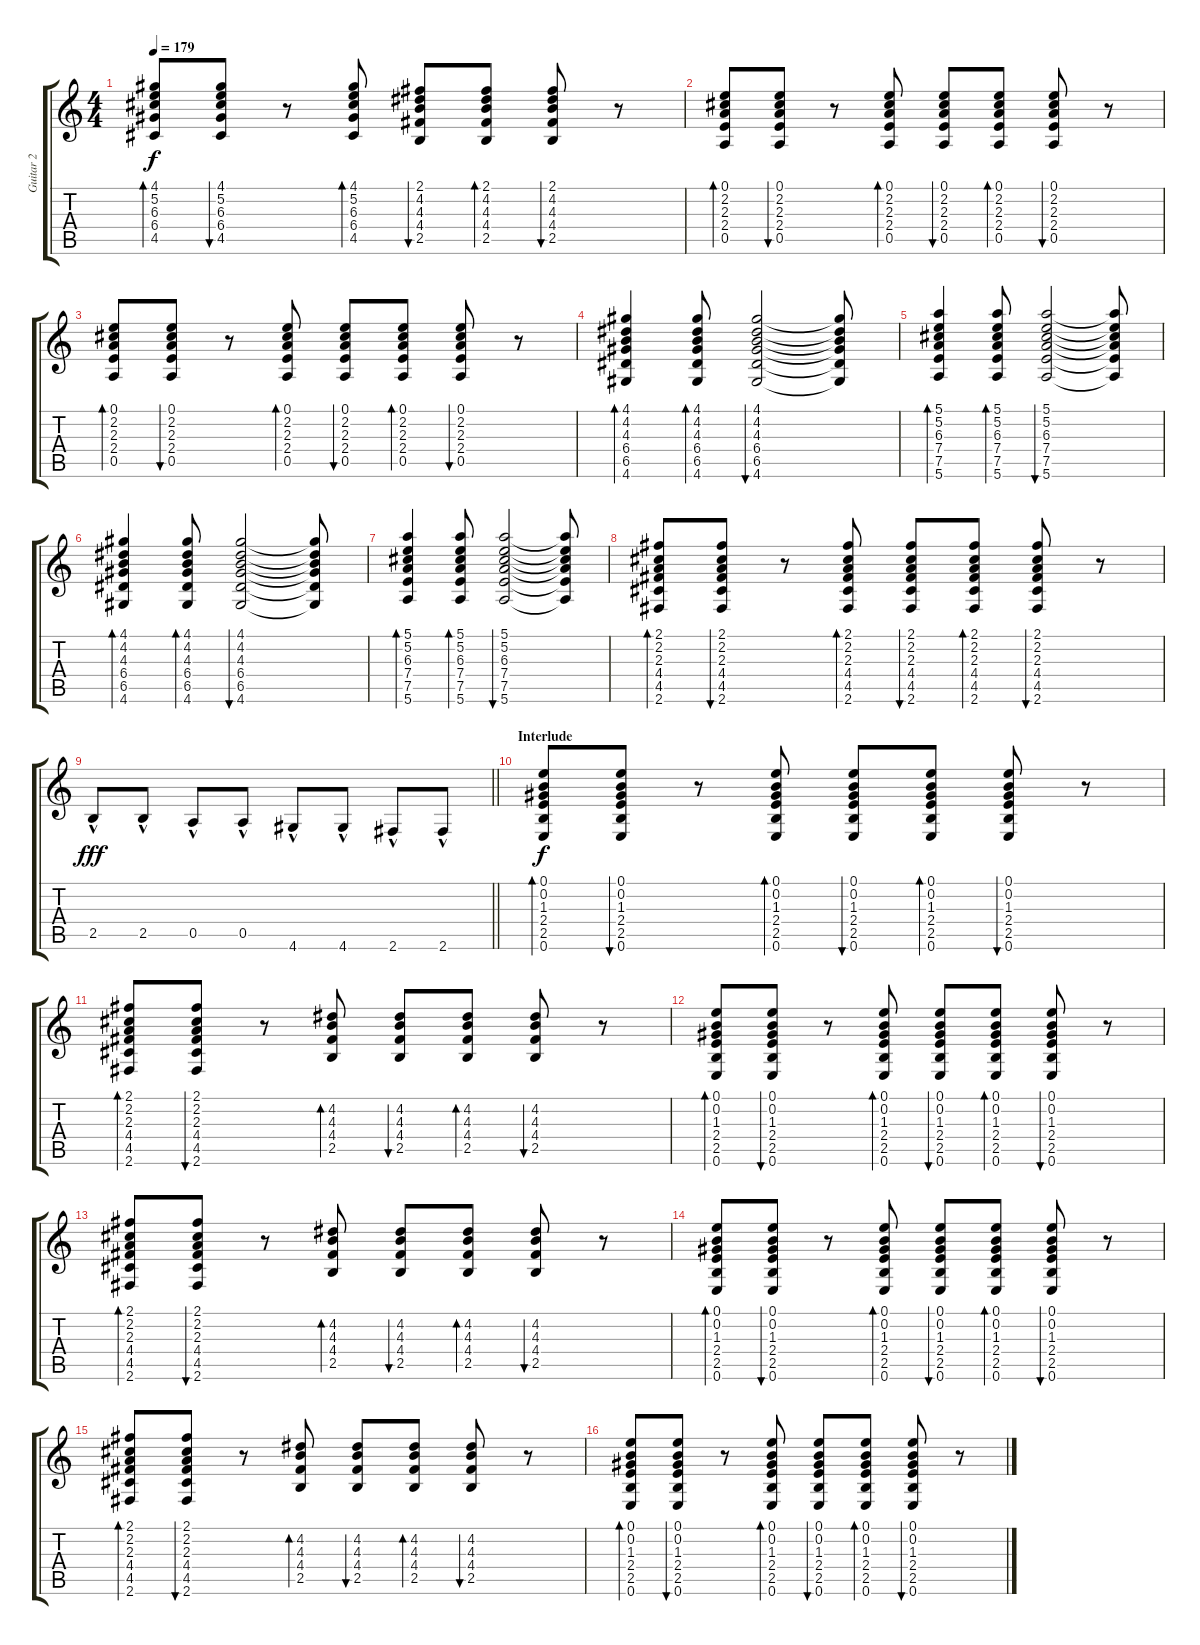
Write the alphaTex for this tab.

\track ("Guitar 2" "Guitar 2") {instrument electricguitarjazz}
\staff {score tabs}
\tuning (E4 B3 G3 D3 A2 E2) {hide}
\ts (4 4)
\tempo 179
\clef g2
\ks c
(4.1 5.2 6.3 6.4 4.5).8{bd 60 dy f} (4.1 5.2 6.3 6.4 4.5).8{bu 60} r.8 (4.1 5.2 6.3 6.4 4.5).8{bd 60} (2.1 4.2 4.3 4.4 2.5).8{bu 60} (2.1 4.2 4.3 4.4 2.5).8{bd 60} (2.1 4.2 4.3 4.4 2.5).8{bu 60} r.8 |
(0.1 2.2 2.3 2.4 0.5).8{bd 60} (0.1 2.2 2.3 2.4 0.5).8{bu 60} r.8 (0.1 2.2 2.3 2.4 0.5).8{bd 60} (0.1 2.2 2.3 2.4 0.5).8{bu 60} (0.1 2.2 2.3 2.4 0.5).8{bd 60} (0.1 2.2 2.3 2.4 0.5).8{bu 60} r.8 |
(0.1 2.2 2.3 2.4 0.5).8{bd 60} (0.1 2.2 2.3 2.4 0.5).8{bu 60} r.8 (0.1 2.2 2.3 2.4 0.5).8{bd 60} (0.1 2.2 2.3 2.4 0.5).8{bu 60} (0.1 2.2 2.3 2.4 0.5).8{bd 60} (0.1 2.2 2.3 2.4 0.5).8{bu 60} r.8 |
(4.1 4.2 4.3 6.4 6.5 4.6).4{bd 60} (4.1 4.2 4.3 6.4 6.5 4.6).8{bd 60} (4.1 4.2 4.3 6.4 6.5 4.6).2{bu 60} (4.1{t} 4.2{t} 4.3{t} 6.4{t} 6.5{t} 4.6{t}).8 |
(5.1 5.2 6.3 7.4 7.5 5.6).4{bd 60} (5.1 5.2 6.3 7.4 7.5 5.6).8{bd 60} (5.1 5.2 6.3 7.4 7.5 5.6).2{bu 60} (5.1{t} 5.2{t} 6.3{t} 7.4{t} 7.5{t} 5.6{t}).8 |
(4.1 4.2 4.3 6.4 6.5 4.6).4{bd 60} (4.1 4.2 4.3 6.4 6.5 4.6).8{bd 60} (4.1 4.2 4.3 6.4 6.5 4.6).2{bu 60} (4.1{t} 4.2{t} 4.3{t} 6.4{t} 6.5{t} 4.6{t}).8 |
(5.1 5.2 6.3 7.4 7.5 5.6).4{bd 60} (5.1 5.2 6.3 7.4 7.5 5.6).8{bd 60} (5.1 5.2 6.3 7.4 7.5 5.6).2{bu 60} (5.1{t} 5.2{t} 6.3{t} 7.4{t} 7.5{t} 5.6{t}).8 |
(2.1 2.2 2.3 4.4 4.5 2.6).8{bd 60} (2.1 2.2 2.3 4.4 4.5 2.6).8{bu 60} r.8 (2.1 2.2 2.3 4.4 4.5 2.6).8{bd 60} (2.1 2.2 2.3 4.4 4.5 2.6).8{bu 60} (2.1 2.2 2.3 4.4 4.5 2.6).8{bd 60} (2.1 2.2 2.3 4.4 4.5 2.6).8{bu 60} r.8 |
\barLineRight lightlight
2.5{hac}.8{dy fff volume 16} 2.5{hac}.8 0.5{hac}.8 0.5{hac}.8 4.6{hac}.8 4.6{hac}.8 2.6{hac}.8 2.6{hac}.8 |
\section ("" "Interlude")
(0.1 0.2 1.3 2.4 2.5 0.6).8{bd 60 dy f volume 10} (0.1 0.2 1.3 2.4 2.5 0.6).8{bu 60} r.8 (0.1 0.2 1.3 2.4 2.5 0.6).8{bd 60} (0.1 0.2 1.3 2.4 2.5 0.6).8{bu 60} (0.1 0.2 1.3 2.4 2.5 0.6).8{bd 60} (0.1 0.2 1.3 2.4 2.5 0.6).8{bu 60} r.8 |
(2.1 2.2 2.3 4.4 4.5 2.6).8{bd 60} (2.1 2.2 2.3 4.4 4.5 2.6).8{bu 60} r.8 (4.2 4.3 4.4 2.5).8{bd 60} (4.2 4.3 4.4 2.5).8{bu 60} (4.2 4.3 4.4 2.5).8{bd 60} (4.2 4.3 4.4 2.5).8{bu 60} r.8 |
(0.1 0.2 1.3 2.4 2.5 0.6).8{bd 60} (0.1 0.2 1.3 2.4 2.5 0.6).8{bu 60} r.8 (0.1 0.2 1.3 2.4 2.5 0.6).8{bd 60} (0.1 0.2 1.3 2.4 2.5 0.6).8{bu 60} (0.1 0.2 1.3 2.4 2.5 0.6).8{bd 60} (0.1 0.2 1.3 2.4 2.5 0.6).8{bu 60} r.8 |
(2.1 2.2 2.3 4.4 4.5 2.6).8{bd 60} (2.1 2.2 2.3 4.4 4.5 2.6).8{bu 60} r.8 (4.2 4.3 4.4 2.5).8{bd 60} (4.2 4.3 4.4 2.5).8{bu 60} (4.2 4.3 4.4 2.5).8{bd 60} (4.2 4.3 4.4 2.5).8{bu 60} r.8 |
(0.1 0.2 1.3 2.4 2.5 0.6).8{bd 60} (0.1 0.2 1.3 2.4 2.5 0.6).8{bu 60} r.8 (0.1 0.2 1.3 2.4 2.5 0.6).8{bd 60} (0.1 0.2 1.3 2.4 2.5 0.6).8{bu 60} (0.1 0.2 1.3 2.4 2.5 0.6).8{bd 60} (0.1 0.2 1.3 2.4 2.5 0.6).8{bu 60} r.8 |
(2.1 2.2 2.3 4.4 4.5 2.6).8{bd 60} (2.1 2.2 2.3 4.4 4.5 2.6).8{bu 60} r.8 (4.2 4.3 4.4 2.5).8{bd 60} (4.2 4.3 4.4 2.5).8{bu 60} (4.2 4.3 4.4 2.5).8{bd 60} (4.2 4.3 4.4 2.5).8{bu 60} r.8 |
(0.1 0.2 1.3 2.4 2.5 0.6).8{bd 60} (0.1 0.2 1.3 2.4 2.5 0.6).8{bu 60} r.8 (0.1 0.2 1.3 2.4 2.5 0.6).8{bd 60} (0.1 0.2 1.3 2.4 2.5 0.6).8{bu 60} (0.1 0.2 1.3 2.4 2.5 0.6).8{bd 60} (0.1 0.2 1.3 2.4 2.5 0.6).8{bu 60} r.8
